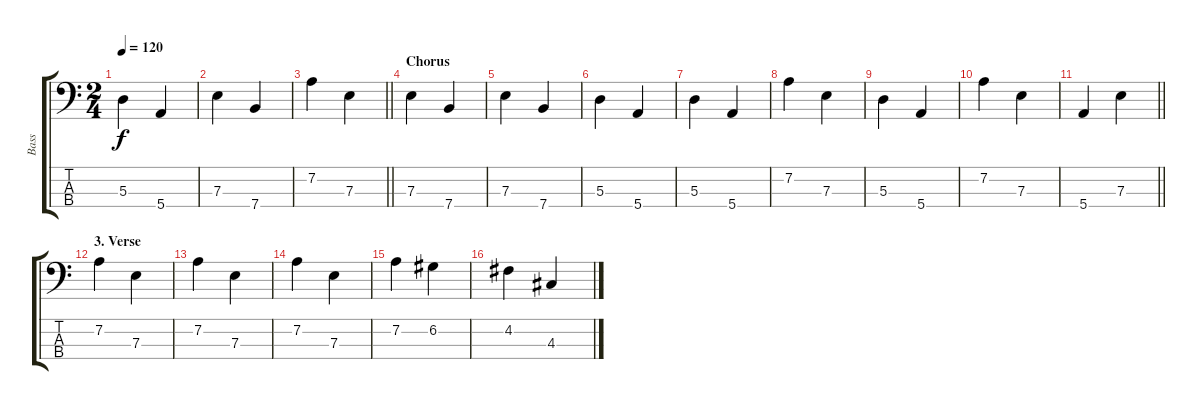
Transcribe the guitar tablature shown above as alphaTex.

\track ("Bass" "Bass") {instrument electricbassfinger}
\staff {score tabs}
\tuning (G2 D2 A1 E1) {hide}
\ts (2 4)
\tempo 120
\clef f4
\ks c
5.3.4{dy f} 5.4.4 |
7.3.4 7.4.4 |
\barLineRight lightlight
7.2.4 7.3.4 |
\section ("" "Chorus")
7.3.4 7.4.4 |
7.3.4 7.4.4 |
5.3.4 5.4.4 |
5.3.4 5.4.4 |
7.2.4 7.3.4 |
5.3.4 5.4.4 |
7.2.4 7.3.4 |
\barLineRight lightlight
5.4.4 7.3.4 |
\section ("" "3. Verse")
7.2.4 7.3.4 |
7.2.4 7.3.4 |
7.2.4 7.3.4 |
7.2.4 6.2.4 |
4.2.4 4.3.4
